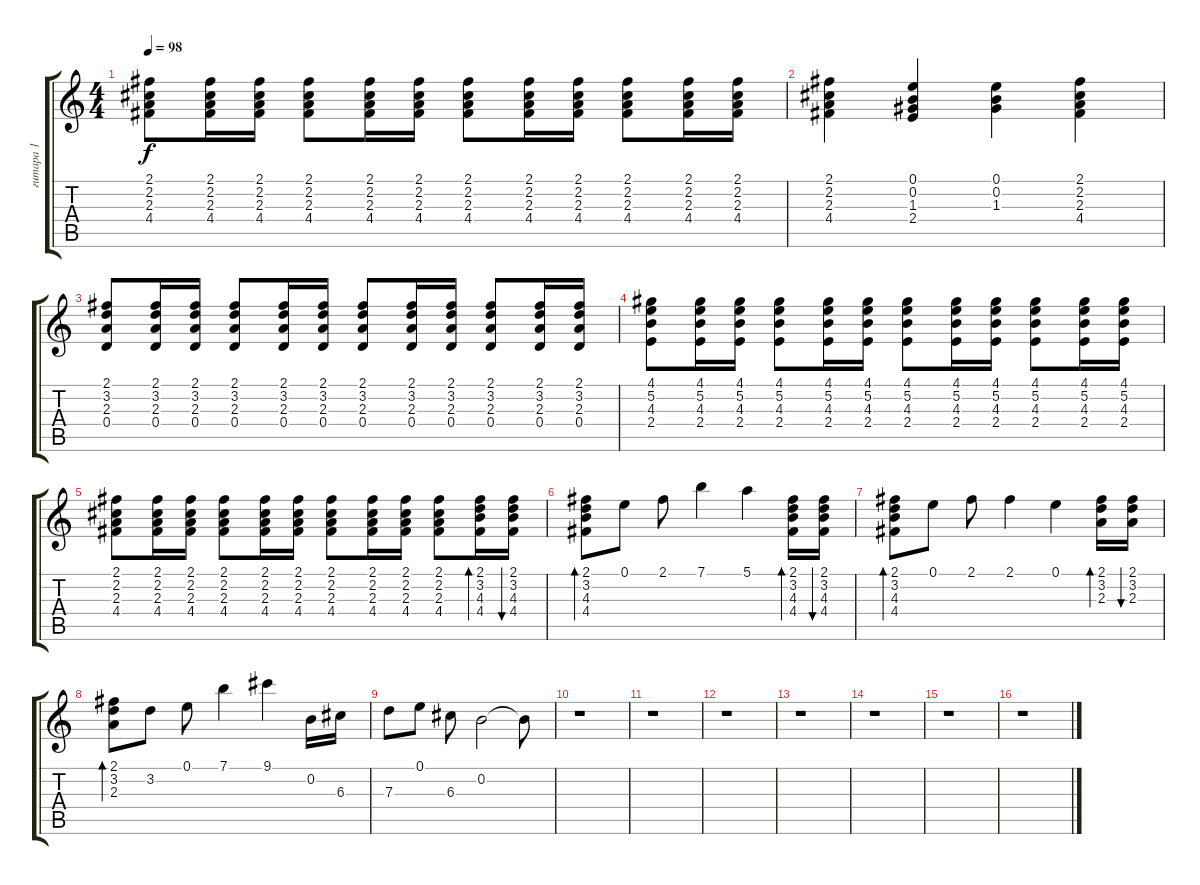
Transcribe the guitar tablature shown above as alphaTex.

\track ("гитара 1" "гитара 1") {instrument electricguitarclean}
\staff {score tabs}
\tuning (E4 B3 G3 D3 A2 E2) {hide}
\ts (4 4)
\tempo 98
\clef g2
\ks c
(2.1 2.2 2.3 4.4).8{dy f} (2.1 2.2 2.3 4.4).16 (2.1 2.2 2.3 4.4).16 (2.1 2.2 2.3 4.4).8 (2.1 2.2 2.3 4.4).16 (2.1 2.2 2.3 4.4).16 (2.1 2.2 2.3 4.4).8 (2.1 2.2 2.3 4.4).16 (2.1 2.2 2.3 4.4).16 (2.1 2.2 2.3 4.4).8 (2.1 2.2 2.3 4.4).16 (2.1 2.2 2.3 4.4).16 |
(2.1 2.2 2.3 4.4).4 (0.1 0.2 1.3 2.4).4 (0.1 0.2 1.3).4 (2.1 2.2 2.3 4.4).4 |
(2.1 3.2 2.3 0.4).8 (2.1 3.2 2.3 0.4).16 (2.1 3.2 2.3 0.4).16 (2.1 3.2 2.3 0.4).8 (2.1 3.2 2.3 0.4).16 (2.1 3.2 2.3 0.4).16 (2.1 3.2 2.3 0.4).8 (2.1 3.2 2.3 0.4).16 (2.1 3.2 2.3 0.4).16 (2.1 3.2 2.3 0.4).8 (2.1 3.2 2.3 0.4).16 (2.1 3.2 2.3 0.4).16 |
(4.1 5.2 4.3 2.4).8 (4.1 5.2 4.3 2.4).16 (4.1 5.2 4.3 2.4).16 (4.1 5.2 4.3 2.4).8 (4.1 5.2 4.3 2.4).16 (4.1 5.2 4.3 2.4).16 (4.1 5.2 4.3 2.4).8 (4.1 5.2 4.3 2.4).16 (4.1 5.2 4.3 2.4).16 (4.1 5.2 4.3 2.4).8 (4.1 5.2 4.3 2.4).16 (4.1 5.2 4.3 2.4).16 |
(2.1 2.2 2.3 4.4).8 (2.1 2.2 2.3 4.4).16 (2.1 2.2 2.3 4.4).16 (2.1 2.2 2.3 4.4).8 (2.1 2.2 2.3 4.4).16 (2.1 2.2 2.3 4.4).16 (2.1 2.2 2.3 4.4).8 (2.1 2.2 2.3 4.4).16 (2.1 2.2 2.3 4.4).16 (2.1 2.2 2.3 4.4).8 (2.1 3.2 4.3 4.4).16{bd 480} (2.1 3.2 4.3 4.4).16{bu 480} |
(2.1 3.2 4.3 4.4).8{bd 60} 0.1.8 2.1.8 7.1.4 5.1.4 (2.1 3.2 4.3 4.4).16{bd 480} (2.1 3.2 4.3 4.4).16{bu 480} |
(2.1 3.2 4.3 4.4).8{bd 60} 0.1.8 2.1.8 2.1.4 0.1.4 (2.1 3.2 2.3).16{bd 480} (2.1 3.2 2.3).16{bu 480} |
(2.1 3.2 2.3).8{bd 60} 3.2.8 0.1.8 7.1.4 9.1.4 0.2.16 6.3.16 |
7.3.8 0.1.8 6.3.8 0.2.2 0.2{t}.8 |
r.1 |
r.1 |
r.1 |
r.1 |
r.1 |
r.1 |
r.1
